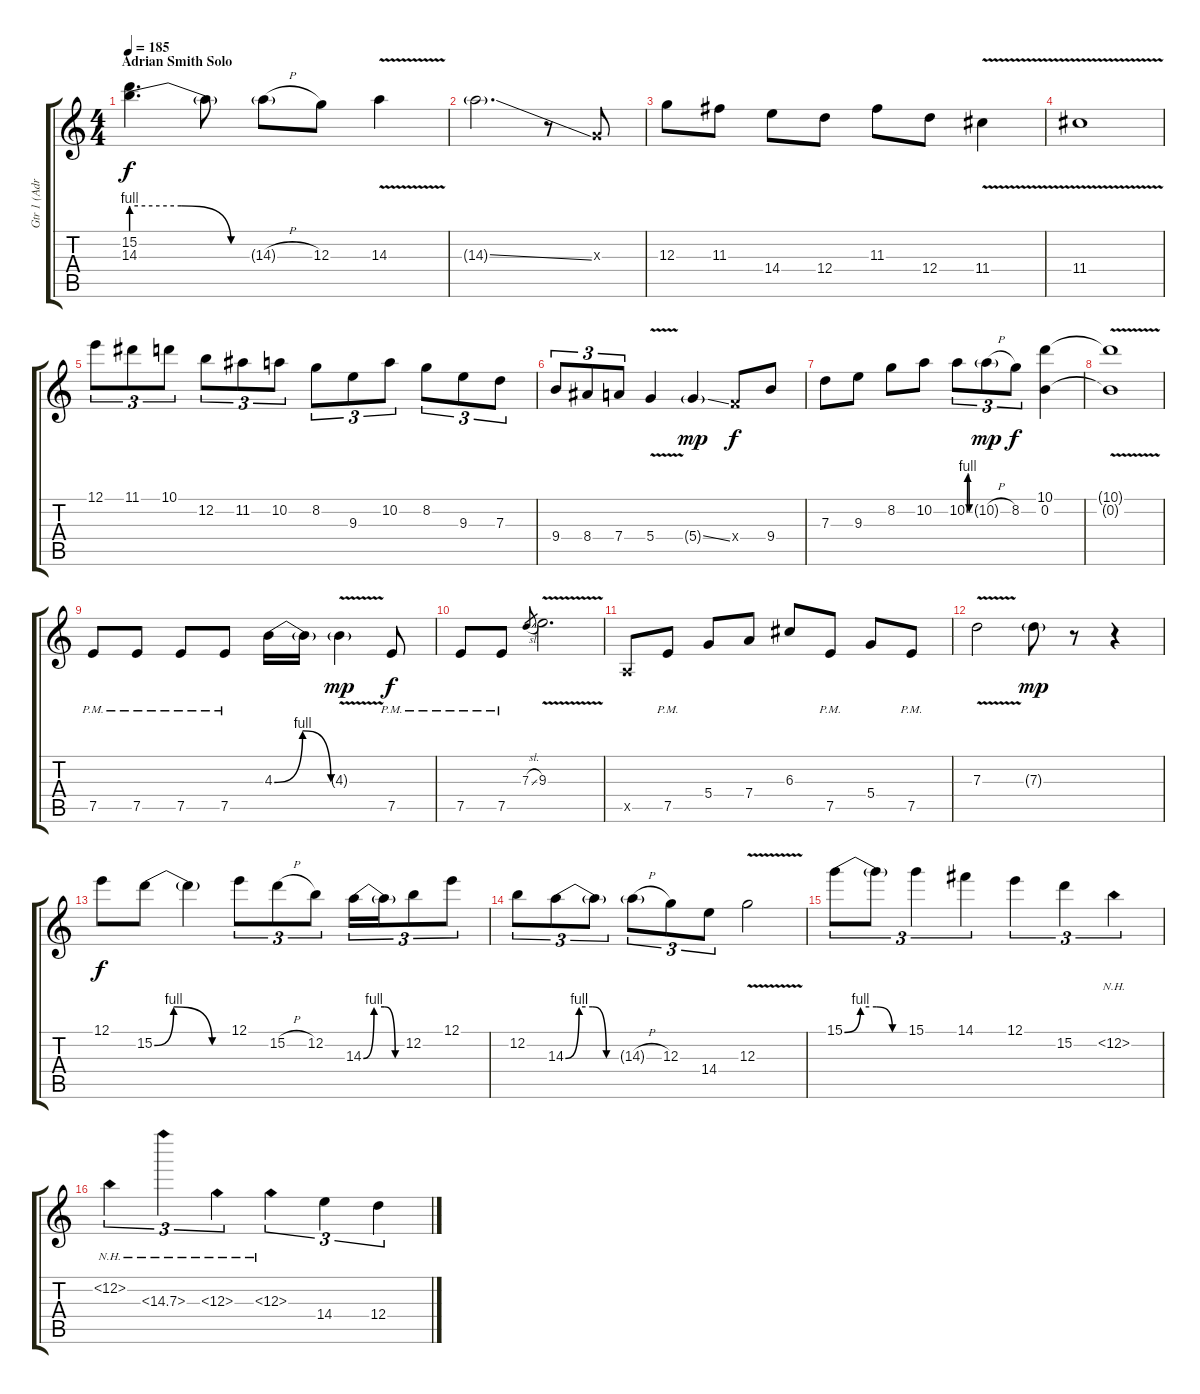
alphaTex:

\track ("Gtr 1 (Adrian Smith" "Gtr 1 (Adr") {instrument distortionguitar}
\staff {score tabs}
\tuning (E4 B3 G3 D3 A2 E2) {hide}
\ts (4 4)
\section ("" "Adrian Smith Solo")
\tempo 185
\clef g2
\ks c
(15.2 14.3{be (custom 0 4 25 4 50 0 60 0)}).4{d dy f} 14.3{t}.8 14.3{h g}.8 12.3.8 14.3{v}.4 |
14.3{ss g}.2{d} r.8 0.3{x}.8 |
12.3.8 11.3.8 14.4.8 12.4.8 11.3.8 12.4.8 11.4{v}.4 |
11.4{v}.1 |
12.1.8{tu (3 2)} 11.1.8{tu (3 2)} 10.1.8{tu (3 2)} 12.2.8{tu (3 2)} 11.2.8{tu (3 2)} 10.2.8{tu (3 2)} 8.2.8{tu (3 2)} 9.3.8{tu (3 2)} 10.2.8{tu (3 2)} 8.2.8{tu (3 2)} 9.3.8{tu (3 2)} 7.3.8{tu (3 2)} |
9.4.8{tu (3 2)} 8.4.8{tu (3 2)} 7.4.8{tu (3 2)} 5.4{v}.4 5.4{ss g}.4{dy mp} 3.4{x}.8{dy f} 9.4.8 |
7.3.8 9.3.8 8.2.8 10.2.8 10.2{be (custom 0 0 15 4 30 4 45 0 60 0)}.8{tu (3 2)} 10.2{h g}.8{tu (3 2) dy mp} 8.2.8{tu (3 2) dy f} (10.1 0.2).4 |
(10.1{v t} 0.2{v t}).1 |
7.5{pm}.8 7.5{pm}.8 7.5{pm}.8 7.5{pm}.8 4.3{be (bendrelease 0 0 20 4 40 4 60 0)}.16 4.3{t}.16 4.3{v g}.4{dy mp} 7.5{pm}.8{dy f} |
7.5{pm}.8 7.5{pm}.8 7.3{sl}.8{gr} 9.3{v}.2{d} |
0.5{x}.8 7.5{pm}.8 5.4.8 7.4.8 6.3.8 7.5{pm}.8 5.4.8 7.5{pm}.8 |
7.3{v}.2 7.3{g}.8{dy mp} r.8 r.4 |
12.1.8{dy f} 15.2{be (custom 0 0 15 4 45 0 60 0)}.8 15.2{t}.4 12.1.8{tu (3 2)} 15.2{h}.8{tu (3 2)} 12.2.8{tu (3 2)} 14.3{be (custom 0 0 15 4 30 4 45 0 60 0)}.16{tu (3 2)} 14.3{t}.16{tu (3 2)} 12.2.8{tu (3 2)} 12.1.8{tu (3 2)} |
12.2.8{tu (3 2)} 14.3{be (custom 0 0 15 4 30 4 45 0 60 0)}.8{tu (3 2)} 14.3{t}.8{tu (3 2)} 14.3{h g}.8{tu (3 2)} 12.3.8{tu (3 2)} 14.4.8{tu (3 2)} 12.3{v}.2 |
15.1{be (custom 0 0 15 4 30 4 45 0 60 0)}.8{tu (3 2)} 15.1{t}.8{tu (3 2)} 15.1.4{tu (3 2)} 14.1.4{tu (3 2)} 12.1.4{tu (3 2)} 15.2.4{tu (3 2)} 13.2{nh}.4{tu (3 2)} |
12.2{nh}.4{tu (3 2)} 14.3{nh}.4{tu (3 2)} 12.3{nh}.4{tu (3 2)} 11.3{nh}.4{tu (3 2)} 14.4.4{tu (3 2)} 12.4.4{tu (3 2)}
